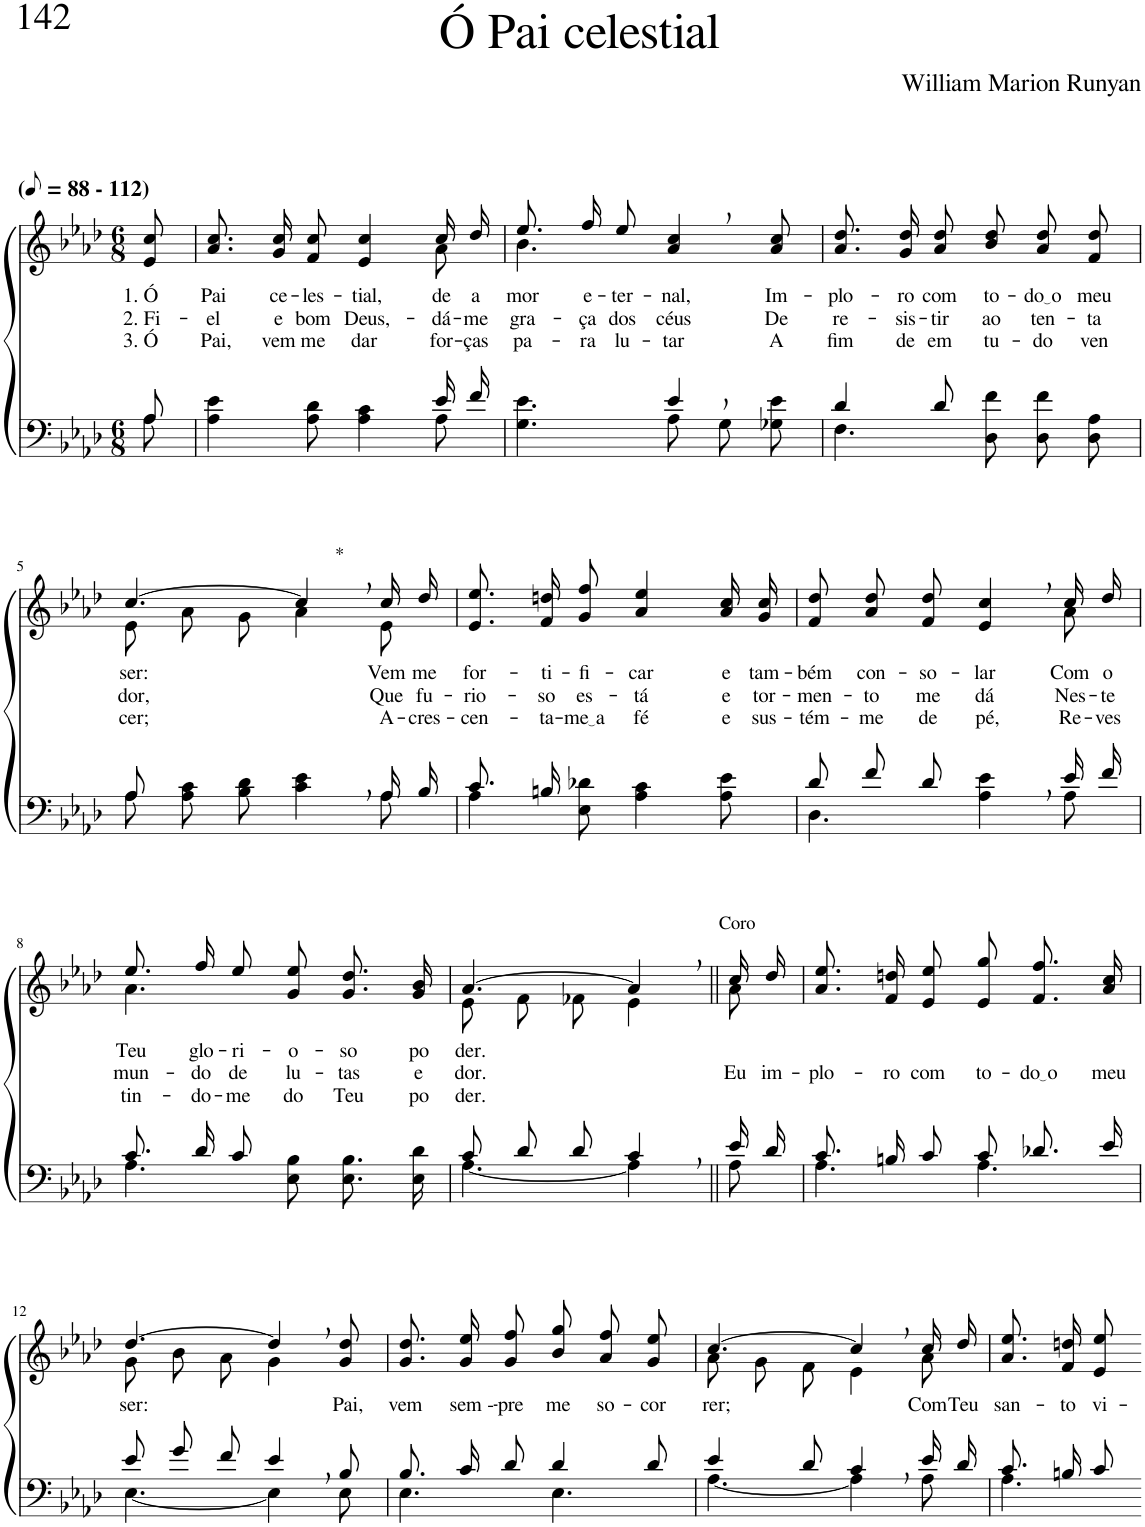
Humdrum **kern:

**kern	**kern	**text	**text	**text
*part2	*part1	*part1	*part1	*part1
*staff2	*staff1	*staff1	*staff1	*staff1
*I"Parte III e IV	*I"Parte I e II	*	*	*
*clefF4	*clefG2	*	*	*
*Trd2c3	*Trd2c3	*	*	*
*k[b-e-a-d-]	*k[b-e-a-d-]	*	*	*
*M6/8	*M6/8	*	*	*
*MM44	*MM44	*	*	*
=1	=1	=1	=1	=1
*^	*	*	*	*
!	!	!LO:TX:a:B:t=(	!	!	!
!	!	!LO:TX:a:B:t=- 112)	!	!	!
!	!	!	!LO:LY:b	!LO:LY:b	!LO:LY:b
8A-/	8A-\	8e-/ 8cc/	1. Ó	2. Fi-	3. Ó
=2	=2	=2	=2	=2	=2
!	!	!	!LO:LY:b	!LO:LY:b	!LO:LY:b
*	*	*^	*	*	*
4.ryy	4A-\ 4e-\	8.a-\ 8.cc\L	8ryy	Pai	-el	Pai,
!	!	!	!	!LO:LY:b	!LO:LY:b	!LO:LY:b
*	*	*v	*v	*	*	*
.	.	16g\ 16cc\K	ce-	e	vem
!	!	!	!LO:LY:b	!LO:LY:b	!LO:LY:b
.	8A-\ 8d-\	8f\ 8cc\J	-les-	bom	me
!	!	!	!LO:LY:b	!LO:LY:b	!LO:LY:b
4ryy	4A-\ 4c\	4e-/ 4cc/	-tial,	Deus,-	dar
!	!	!	!	!LO:LY:b	!
*	*	*^	*	*	*
!	!	!	!	!LO:LY:b	!	!LO:LY:b
16e-/LL	8A-\	16cc/LL	8a-\	de	.	for-
!	!	!	!	!LO:LY:b	!LO:LY:b	!LO:LY:b
16f/JJ	.	16dd-/JJ	.	a-	-me	-ças
=3	=3	=3	=3	=3	=3	=3
!	!	!	!	!LO:LY:b	!LO:LY:b	!LO:LY:b
4.ryy	4.G\ 4.e-\	8.ee-/L	4.b-\	-mor	gra-	pa-
!	!	!	!	!LO:LY:b	!LO:LY:b	!LO:LY:b
.	.	16ff/K	.	e-	-ça	-ra
!	!	!	!	!LO:LY:b	!LO:LY:b	!LO:LY:b
.	.	8ee-/J	.	-ter-	dos	lu-
!	!	!	!	!LO:LY:b	!LO:LY:b	!LO:LY:b
4e-,/	8A-\L	4a-/, 4cc/,	4.ryy	-nal,	céus	-tar
.	8G\	.	.	.	.	.
!	!	!	!	!LO:LY:b	!LO:LY:b	!LO:LY:b
8ryy	8G-X\ 8e-\J	8a-/ 8cc/	.	Im-	De	A
*	*	*v	*v	*	*	*
=4	=4	=4	=4	=4	=4
!	!	!	!LO:LY:b	!LO:LY:b	!LO:LY:b
4d-/	4.F\	8.a-\ 8.dd-\L	-plo-	re-	fim
!	!	!	!LO:LY:b	!LO:LY:b	!LO:LY:b
.	.	16g\ 16dd-\K	-ro	-sis-	de
!	!	!	!LO:LY:b	!LO:LY:b	!LO:LY:b
8d-/	.	8a-\ 8dd-\J	com	-tir	em
!	!	!	!LO:LY:b	!LO:LY:b	!LO:LY:b
4.ryy	8D-\ 8f\L	8b-\ 8dd-\L	to-	ao	tu-
!	!	!	!LO:LY:b	!LO:LY:b	!LO:LY:b
.	8D-\ 8f\	8a-\ 8dd-\	do o	ten-	-do
!	!	!	!LO:LY:b	!LO:LY:b	!LO:LY:b
.	8D-\ 8A-\J	8f\ 8dd-\J	meu	-ta-	ven-
!!LO:LB:g=z
=5	=5	=5	=5	=5	=5
*	*	*^	*	*	*
!	!	!	!	!LO:LY:b	!LO:LY:b	!LO:LY:b
8A-\L	8A-/L	[4.cc/	8e-\L	ser:	-dor,	-cer;
8A-\ 8c\	2ryy	.	8a-\	.	.	.
8B-\ 8d-\J	.	.	8g\J	.	.	.
!	!	!LO:TX:a:t=*	!	!	!	!
4c\, 4e-\,	.	4cc,/]	4a-\	.	.	.
!	!	!	!	!LO:LY:b	!LO:LY:b	!LO:LY:b
8A-\	16A-/L	16cc/LL	8e-\	Vem	Que	A-
!	!	!	!	!LO:LY:b	!LO:LY:b	!LO:LY:b
.	16B-/JJ	16dd-/JJ	.	me	fu-	-cres-
*	*	*v	*v	*	*	*
=6	=6	=6	=6	=6	=6
!	!	!	!LO:LY:b	!LO:LY:b	!LO:LY:b
8.c/L	4A-\	8.e-\ 8.ee-\L	for-	-rio-	-cen-
!	!	!	!LO:LY:b	!LO:LY:b	!LO:LY:b
16Bn/Jk	.	16f\ 16ddn\K	-ti-	-so	-ta-
!	!	!	!LO:LY:b	!LO:LY:b	!LO:LY:b
8ryy	8E-\ 8d-X\	8g\ 8ff\J	-fi-	es-	me a
!	!	!	!LO:LY:b	!LO:LY:b	!LO:LY:b
4.ryy	4A-\ 4c\	4a-/ 4ee-/	-car	-tá	fé
!	!	!	!LO:LY:b	!LO:LY:b	!LO:LY:b
.	8A-\ 8e-\	16a-\ 16cc\LL	e	e	e
!	!	!	!LO:LY:b	!LO:LY:b	!LO:LY:b
.	.	16g\ 16cc\JJ	tam-	tor-	sus-
=7	=7	=7	=7	=7	=7
!	!	!	!LO:LY:b	!LO:LY:b	!LO:LY:b
*	*	*^	*	*	*
8d-/L	4.D-\	8f/ 8dd-/L	8ryy	-bém	-men-	-tém-
!	!	!	!	!LO:LY:b	!LO:LY:b	!LO:LY:b
*	*	*v	*v	*	*	*
8f/	.	8a-/ 8dd-/	con-	-to	-me
!	!	!	!LO:LY:b	!LO:LY:b	!LO:LY:b
8d-/J	.	8f/ 8dd-/J	-so-	me	de
!	!	!	!LO:LY:b	!LO:LY:b	!LO:LY:b
4ryy	4A-\ 4e-\	4e-/, 4cc/,	-lar	dá	pé,
*	*	*^	*	*	*
!	!	!	!	!LO:LY:b	!LO:LY:b	!LO:LY:b
16e-/LL	8A-\	16cc/LL	8a-\	Com	Nes-	Re-
!	!	!	!	!LO:LY:b	!LO:LY:b	!LO:LY:b
16f/JJ	.	16dd-/JJ	.	o	-te	-ves-
!!LO:LB:g=z	!!
=8	=8	=8	=8	=8	=8	=8
!	!	!	!	!LO:LY:b	!LO:LY:b	!LO:LY:b
8.c/L	4.A-\	8.ee-/L	4.a-\	Teu	mun-	-tin-
!	!	!	!	!LO:LY:b	!LO:LY:b	!LO:LY:b
16d-/K	.	16ff/K	.	glo-	-do	-do-
!	!	!	!	!LO:LY:b	!LO:LY:b	!LO:LY:b
8c/J	.	8ee-/J	.	-ri-	de	-me
!	!	!	!	!LO:LY:b	!LO:LY:b	!LO:LY:b
4.ryy	8E-\ 8B-\L	8g/ 8ee-/L	4.ryy	-o-	lu-	do
!	!	!	!	!LO:LY:b	!LO:LY:b	!LO:LY:b
.	8.E-\ 8.B-\	8.g/ 8.dd-/	.	-so	-tas	Teu
!	!	!	!	!LO:LY:b	!LO:LY:b	!LO:LY:b
.	16E-\ 16d-\Jk	16g/ 16b-/Jk	.	po-	e	po-
=9	=9	=9	=9	=9	=9	=9
!	!	!	!	!LO:LY:b	!LO:LY:b	!LO:LY:b
*	*	*	*^	*	*	*
8c/L	[4.A-\	[4.a-/	8e-\L	2ryy	-der.	dor.	der.
8d-/	.	.	8f\	.	.	.	.
8d-/J	.	.	8f-X\J	.	.	.	.
4c,/	4A-\]	4a-,/]	4e-\	.	.	.	.
!	!	!	!	!LO:TX:a:t=Coro	!	!	!
.	.	.	.	8ryy	.	.	.
=10||	=10||	=10||	=10||	=10||	=10||	=10||	=10||
!	!	!	!	!	!	!LO:LY:b	!
*	*	*	*v	*v	*	*	*
16e-/LL	8A-\	16cc/LL	8a-\	.	Eu	.
!	!	!	!	!	!LO:LY:b	!
16d-/JJ	.	16dd-/JJ	.	.	im-	.
*	*	*v	*v	*	*	*
=11	=11	=11	=11	=11	=11
!	!	!	!	!LO:LY:b	!
8.c/L	4.A-\	8.a-\ 8.ee-\L	.	-plo-	.
!	!	!	!	!LO:LY:b	!
16Bn/K	.	16f\ 16ddn\K	.	-ro	.
!	!	!	!	!LO:LY:b	!
8c/J	.	8e-\ 8ee-\J	.	com	.
!	!	!	!	!LO:LY:b	!
8c/L	4.A-\	8e-/ 8gg/L	.	to-	.
!	!	!	!	!LO:LY:b	!
8.d-X/	.	8.f/ 8.ff/	.	do o	.
!	!	!	!	!LO:LY:b	!
16e-/Jk	.	16a-/ 16cc/Jk	.	meu	.
!!LO:LB:g=z
=12	=12	=12	=12	=12	=12
*k[b-e-a-d-]	*	*k[b-e-a-d-]	*	*	*
*	*	*^	*	*	*
!	!	!	!	!LO:LY:b	!	!
8e-/L	[4.E-\	[4.dd-/	8g\L	ser:	.	.
8g/	.	.	8b-\J	.	.	.
8f/J	.	.	8a-\	.	.	.
4e-,/	4E-\]	4dd-,/]	4g\	.	.	.
!	!	!	!	!LO:LY:b	!	!
8B-/	8E-\	8g/ 8dd-/	8ryy	Pai,	.	.
=13	=13	=13	=13	=13	=13	=13
!	!	!	!	!LO:LY:b	!	!
*	*	*v	*v	*	*	*
8.B-/L	4.E-\	8.g\ 8.dd-\L	vem	.	.
!	!	!	!LO:LY:b	!	!
16c/K	.	16g\ 16ee-\K	sem --	.	.
!	!	!	!LO:LY:b	!	!
8d-/J	.	8g\ 8ff\J	-pre	.	.
!	!	!	!LO:LY:b	!	!
4d-/	4.E-\	8b-\ 8gg\L	me	.	.
!	!	!	!LO:LY:b	!	!
.	.	8a-\ 8ff\	so-	.	.
!	!	!	!LO:LY:b	!	!
8d-/	.	8g\ 8ee-\J	-cor-	.	.
=14	=14	=14	=14	=14	=14
*	*	*^	*	*	*
!	!	!	!	!LO:LY:b	!	!
4e-/	[4.A-\	[4.cc/	8a-\L	-rer;	.	.
.	.	.	8g\	.	.	.
8d-/	.	.	8f\J	.	.	.
4c,/	4A-\]	4cc,/]	4e-\	.	.	.
!	!	!	!	!LO:LY:b	!	!
16e-/LL	8A-\	16cc/LL	8a-\	Com	.	.
!	!	!	!	!LO:LY:b	!	!
16d-/JJ	.	16dd-/JJ	.	Teu	.	.
*	*	*v	*v	*	*	*
=15	=15	=15	=15	=15	=15
!	!	!	!LO:LY:b	!	!
8.c/L	4.A-\	8.a-\ 8.ee-\L	san-	.	.
!	!	!	!LO:LY:b	!	!
16Bn/K	.	16f\ 16ddn\K	-to	.	.
!	!	!	!LO:LY:b	!	!
8c/J	.	8e-\ 8ee-\J	vi-	.	.
*v	*v	*	*	*	*
=-	=-	=-	=-	=-
*-	*-	*-	*-	*-
